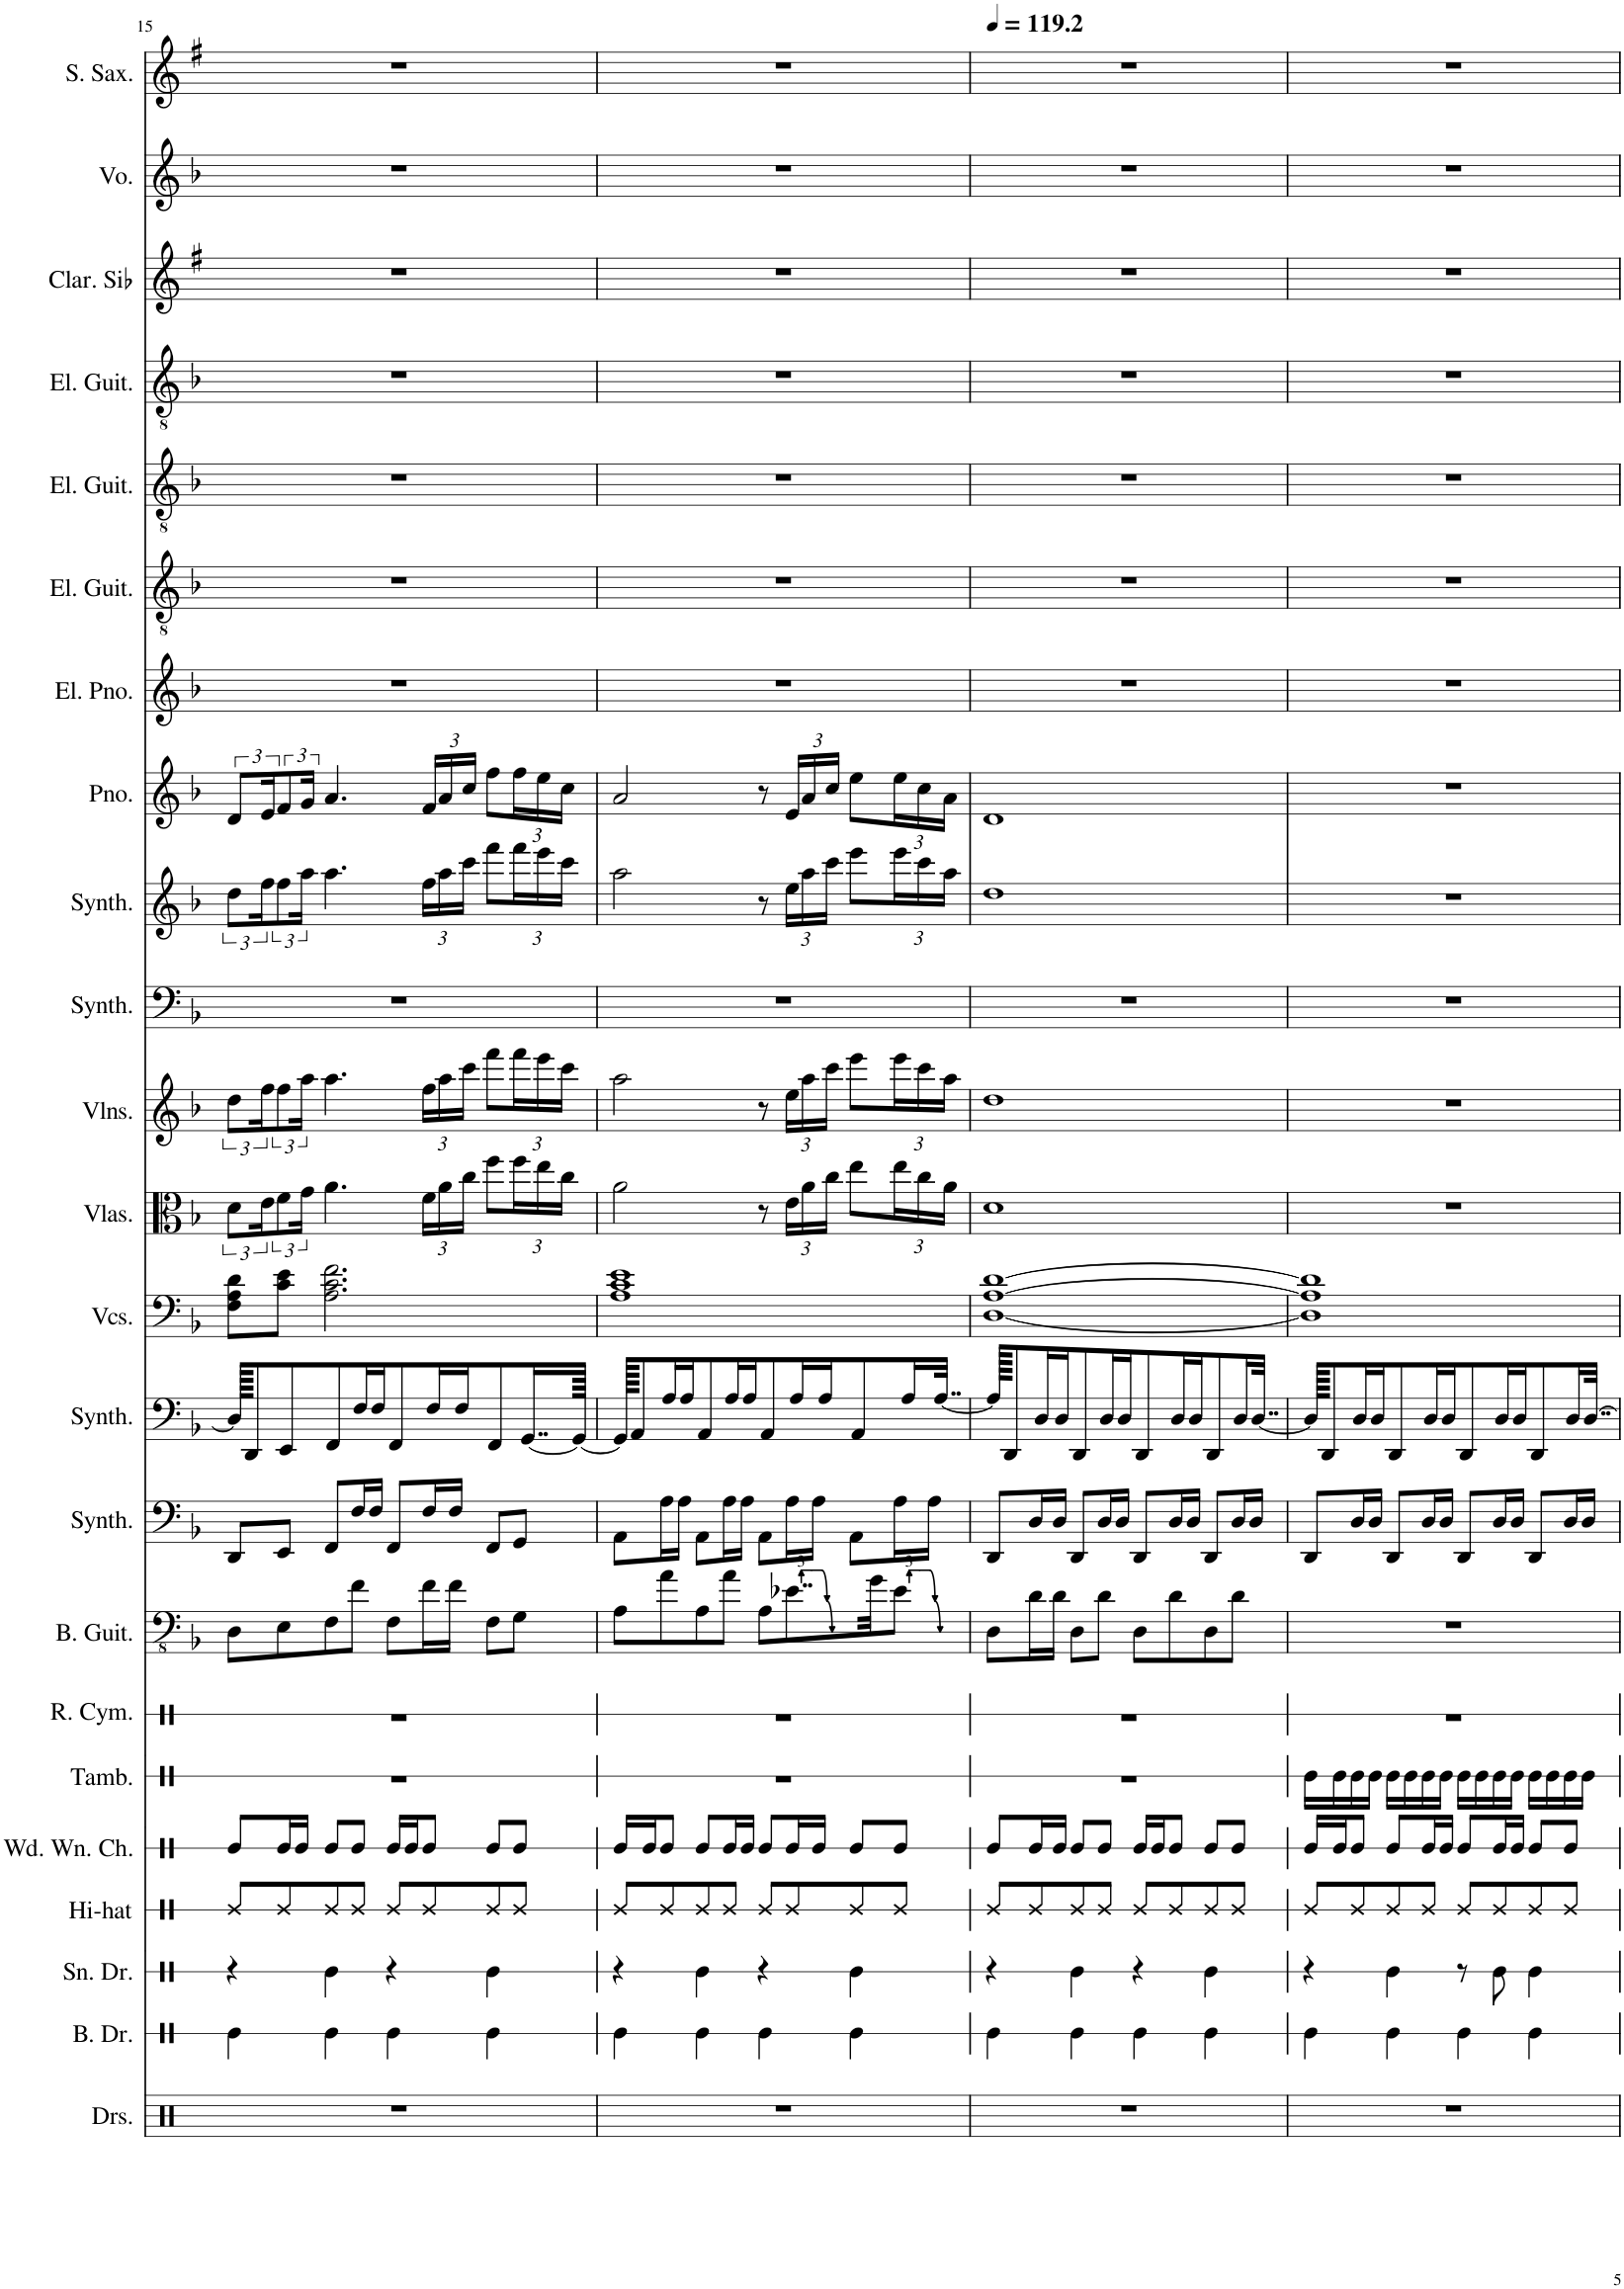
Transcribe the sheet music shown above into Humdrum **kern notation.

**kern	**kern	**kern	**kern	**kern	**kern	**kern	**kern	**kern	**kern	**kern	**kern	**kern	**kern	**kern	**kern	**kern	**kern	**kern	**kern	**kern	**kern	**kern
*part23	*part22	*part21	*part20	*part19	*part18	*part17	*part16	*part15	*part14	*part13	*part12	*part11	*part10	*part9	*part8	*part7	*part6	*part5	*part4	*part3	*part2	*part1
*staff23	*staff22	*staff21	*staff20	*staff19	*staff18	*staff17	*staff16	*staff15	*staff14	*staff13	*staff12	*staff11	*staff10	*staff9	*staff8	*staff7	*staff6	*staff5	*staff4	*staff3	*staff2	*staff1
*I"Drumset	*I"Bass Drum	*I"Snare Drum	*I"Hi-hat	*I"Wooden Wind Chimes	*I"Tambourine	*I"Ride Cymbal	*I"Bass Guitar	*I"Brass Synthesizer	*I"Brass Synthesizer	*I"Violoncellos	*I"Violas	*I"Violins	*I"Sweep Synthesizer	*I"Sci-fi Synthesizer	*I"Piano	*I"Electric Piano	*I"Electric Guitar	*I"Electric Guitar	*I"Electric Guitar	*I"Clarinette en Sib	*I"Voice	*I"Soprano Saxophone
*I'Drs.	*I'B. Dr.	*I'Sn. Dr.	*I'Hi-hat	*I'Wd. Wn. Ch.	*I'Tamb.	*I'R. Cym.	*I'B. Guit.	*I'Synth.	*I'Synth.	*I'Vcs.	*I'Vlas.	*I'Vlns.	*I'Synth.	*I'Synth.	*I'Pno.	*I'El. Pno.	*I'El. Guit.	*I'El. Guit.	*I'El. Guit.	*I'Clar. Sib	*I'Vo.	*I'S. Sax.
!!LO:PB:g=z
*clefX	*clefX	*clefX	*clefX	*clefX	*clefX	*clefX	*clefFv4	*clefF4	*clefF4	*clefF4	*clefC3	*clefG2	*clefF4	*clefG2	*clefG2	*clefG2	*clefGv2	*clefGv2	*clefGv2	*clefG2	*clefG2	*clefG2
*	*	*	*	*	*	*	*	*	*	*	*	*	*	*	*	*	*	*	*	*Trd1c2	*	*Trd1c2
*k[]	*k[]	*k[]	*k[]	*k[]	*k[]	*k[]	*k[b-]	*k[b-]	*k[b-]	*k[b-]	*k[b-]	*k[b-]	*k[b-]	*k[b-]	*k[b-]	*k[b-]	*k[b-]	*k[b-]	*k[b-]	*k[f#]	*k[b-]	*k[f#]
*M4/4	*M4/4	*M4/4	*M4/4	*M4/4	*M4/4	*M4/4	*M4/4	*M4/4	*M4/4	*M4/4	*M4/4	*M4/4	*M4/4	*M4/4	*M4/4	*M4/4	*M4/4	*M4/4	*M4/4	*M4/4	*M4/4	*M4/4
=15	=15	=15	=15	=15	=15	=15	=15	=15	=15	=15	=15	=15	=15	=15	=15	=15	=15	=15	=15	=15	=15	=15
1r	4Re\	4r	8Re/L	8Re/L	1r	1r	8DD\L	8DD/L	128D/KKKKL]	8F\ 8A\ 8d\L	12d\L	12dd\L	1r	12dd\L	12d/L	1r	1r	1r	1r	1r	1r	1r
.	.	.	.	.	.	.	.	.	8DD/	.	.	.	.	.	.	.	.	.	.	.	.	.
.	.	.	.	.	.	.	.	.	.	.	24e\K	24ff\K	.	24ff\K	24e/K	.	.	.	.	.	.	.
.	.	.	8Re/	16Re/L	.	.	8EE\	8EE/J	.	8c\ 8e\J	12f\	12ff\	.	12ff\	12f/	.	.	.	.	.	.	.
.	.	.	.	.	.	.	.	.	8EE/	.	.	.	.	.	.	.	.	.	.	.	.	.
.	.	.	.	16Re/JJ	.	.	.	.	.	.	.	.	.	.	.	.	.	.	.	.	.	.
.	.	.	.	.	.	.	.	.	.	.	24g\Jk	24aa\Jk	.	24aa\Jk	24g/Jk	.	.	.	.	.	.	.
.	4Re\	4Re\	8Re/	8Re/L	.	.	8FF\	8FF/L	.	2.A\ 2.c\ 2.f\	4.a\	4.aa\	.	4.aa\	4.a/	.	.	.	.	.	.	.
.	.	.	.	.	.	.	.	.	8FF/	.	.	.	.	.	.	.	.	.	.	.	.	.
.	.	.	8Re/J	8Re/J	.	.	8F\J	16F/L	.	.	.	.	.	.	.	.	.	.	.	.	.	.
.	.	.	.	.	.	.	.	.	16F/L	.	.	.	.	.	.	.	.	.	.	.	.	.
.	.	.	.	.	.	.	.	16F/JJ	.	.	.	.	.	.	.	.	.	.	.	.	.	.
.	.	.	.	.	.	.	.	.	16F/J	.	.	.	.	.	.	.	.	.	.	.	.	.
.	4Re\	4r	8Re/L	16Re/LL	.	.	8FF\L	8FF/L	.	.	.	.	.	.	.	.	.	.	.	.	.	.
.	.	.	.	.	.	.	.	.	8FF/	.	.	.	.	.	.	.	.	.	.	.	.	.
.	.	.	.	16Re/J	.	.	.	.	.	.	.	.	.	.	.	.	.	.	.	.	.	.
*	*	*	*	*	*	*	*	*	*	*	*Xbrackettup	*Xbrackettup	*	*Xbrackettup	*Xbrackettup	*	*	*	*	*	*	*
.	.	.	8Re/	8Re/J	.	.	16F\L	16F/L	.	.	24f\LL	24ff\LL	.	24ff\LL	24f/LL	.	.	.	.	.	.	.
.	.	.	.	.	.	.	.	.	16F/L	.	.	.	.	.	.	.	.	.	.	.	.	.
.	.	.	.	.	.	.	.	.	.	.	24a\	24aa\	.	24aa\	24a/	.	.	.	.	.	.	.
.	.	.	.	.	.	.	16F\JJ	16F/JJ	.	.	.	.	.	.	.	.	.	.	.	.	.	.
.	.	.	.	.	.	.	.	.	16F/J	.	.	.	.	.	.	.	.	.	.	.	.	.
.	.	.	.	.	.	.	.	.	.	.	24cc\JJ	24ccc\JJ	.	24ccc\JJ	24cc/JJ	.	.	.	.	.	.	.
.	4Re\	4Re\	8Re/	8Re/L	.	.	8FF\L	8FF/L	.	.	8ff\L	8fff\L	.	8fff\L	8ff\L	.	.	.	.	.	.	.
.	.	.	.	.	.	.	.	.	8FF/	.	.	.	.	.	.	.	.	.	.	.	.	.
.	.	.	8Re/J	8Re/J	.	.	8GG\J	8GG/J	.	.	24ff\L	24fff\L	.	24fff\L	24ff\L	.	.	.	.	.	.	.
.	.	.	.	.	.	.	.	.	[16..GG/L	.	.	.	.	.	.	.	.	.	.	.	.	.
.	.	.	.	.	.	.	.	.	.	.	24ee\	24eee\	.	24eee\	24ee\	.	.	.	.	.	.	.
.	.	.	.	.	.	.	.	.	.	.	24cc\JJ	24ccc\JJ	.	24ccc\JJ	24cc\JJ	.	.	.	.	.	.	.
.	.	.	.	.	.	.	.	.	128GG/JJkkk_	.	.	.	.	.	.	.	.	.	.	.	.	.
=16	=16	=16	=16	=16	=16	=16	=16	=16	=16	=16	=16	=16	=16	=16	=16	=16	=16	=16	=16	=16	=16	=16
1r	4Re\	4r	8Re/L	16Re/LL	1r	1r	8AA\L	8AA\L	128GG/KKKKL]	1A 1c 1e	2a\	2aa\	1r	2aa\	2a/	1r	1r	1r	1r	1r	1r	1r
.	.	.	.	.	.	.	.	.	8AA/	.	.	.	.	.	.	.	.	.	.	.	.	.
.	.	.	.	16Re/J	.	.	.	.	.	.	.	.	.	.	.	.	.	.	.	.	.	.
.	.	.	8Re/	8Re/J	.	.	8A\	16A\L	.	.	.	.	.	.	.	.	.	.	.	.	.	.
.	.	.	.	.	.	.	.	.	16A/L	.	.	.	.	.	.	.	.	.	.	.	.	.
.	.	.	.	.	.	.	.	16A\JJ	.	.	.	.	.	.	.	.	.	.	.	.	.	.
.	.	.	.	.	.	.	.	.	16A/J	.	.	.	.	.	.	.	.	.	.	.	.	.
.	4Re\	4Re\	8Re/	8Re/L	.	.	8AA\	8AA\L	.	.	.	.	.	.	.	.	.	.	.	.	.	.
.	.	.	.	.	.	.	.	.	8AA/	.	.	.	.	.	.	.	.	.	.	.	.	.
.	.	.	8Re/J	16Re/L	.	.	8A\J	16A\L	.	.	.	.	.	.	.	.	.	.	.	.	.	.
.	.	.	.	.	.	.	.	.	16A/L	.	.	.	.	.	.	.	.	.	.	.	.	.
.	.	.	.	16Re/JJ	.	.	.	16A\JJ	.	.	.	.	.	.	.	.	.	.	.	.	.	.
.	.	.	.	.	.	.	.	.	16A/J	.	.	.	.	.	.	.	.	.	.	.	.	.
.	4Re\	4r	8Re/L	8Re/L	.	.	8AA\L	8AA\L	.	.	8r	8r	.	8r	8r	.	.	.	.	.	.	.
.	.	.	.	.	.	.	.	.	8AA/	.	.	.	.	.	.	.	.	.	.	.	.	.
.	.	.	8Re/	16Re/L	.	.	8..E-X\	16A\L	.	.	24e\LL	24ee\LL	.	24ee\LL	24e/LL	.	.	.	.	.	.	.
.	.	.	.	.	.	.	.	.	16A/L	.	.	.	.	.	.	.	.	.	.	.	.	.
.	.	.	.	.	.	.	.	.	.	.	24a\	24aa\	.	24aa\	24a/	.	.	.	.	.	.	.
.	.	.	.	16Re/JJ	.	.	.	16A\JJ	.	.	.	.	.	.	.	.	.	.	.	.	.	.
.	.	.	.	.	.	.	.	.	16A/J	.	.	.	.	.	.	.	.	.	.	.	.	.
.	.	.	.	.	.	.	.	.	.	.	24cc\JJ	24ccc\JJ	.	24ccc\JJ	24cc/JJ	.	.	.	.	.	.	.
.	4Re\	4Re\	8Re/	8Re/L	.	.	.	8AA\L	.	.	8ee\L	8eee\L	.	8eee\L	8ee\L	.	.	.	.	.	.	.
.	.	.	.	.	.	.	.	.	8AA/	.	.	.	.	.	.	.	.	.	.	.	.	.
.	.	.	.	.	.	.	32G\KK	.	.	.	.	.	.	.	.	.	.	.	.	.	.	.
.	.	.	8Re/J	8Re/J	.	.	8E-\J	16A\L	.	.	24ee\L	24eee\L	.	24eee\L	24ee\L	.	.	.	.	.	.	.
.	.	.	.	.	.	.	.	.	16A/L	.	.	.	.	.	.	.	.	.	.	.	.	.
.	.	.	.	.	.	.	.	.	.	.	24cc\	24ccc\	.	24ccc\	24cc\	.	.	.	.	.	.	.
.	.	.	.	.	.	.	.	16A\JJ	.	.	.	.	.	.	.	.	.	.	.	.	.	.
.	.	.	.	.	.	.	.	.	[32..A/JJk	.	.	.	.	.	.	.	.	.	.	.	.	.
.	.	.	.	.	.	.	.	.	.	.	24a\JJ	24aa\JJ	.	24aa\JJ	24a\JJ	.	.	.	.	.	.	.
=17	=17	=17	=17	=17	=17	=17	=17	=17	=17	=17	=17	=17	=17	=17	=17	=17	=17	=17	=17	=17	=17	=17
*	*	*	*	*	*	*	*	*	*	*	*	*	*	*	*	*	*	*	*	*	*	*MM119
1r	4Re\	4r	8Re/L	8Re/L	1r	1r	8DD\L	8DD/L	128A/KKKKL]	[1D [1A [1d	1d	1dd	1r	1dd	1d	1r	1r	1r	1r	1r	1r	1r
.	.	.	.	.	.	.	.	.	8DD/	.	.	.	.	.	.	.	.	.	.	.	.	.
.	.	.	8Re/	16Re/L	.	.	16D\L	16D/L	.	.	.	.	.	.	.	.	.	.	.	.	.	.
.	.	.	.	.	.	.	.	.	16D/L	.	.	.	.	.	.	.	.	.	.	.	.	.
.	.	.	.	16Re/JJ	.	.	16D\JJ	16D/JJ	.	.	.	.	.	.	.	.	.	.	.	.	.	.
.	.	.	.	.	.	.	.	.	16D/J	.	.	.	.	.	.	.	.	.	.	.	.	.
.	4Re\	4Re\	8Re/	8Re/L	.	.	8DD\L	8DD/L	.	.	.	.	.	.	.	.	.	.	.	.	.	.
.	.	.	.	.	.	.	.	.	8DD/	.	.	.	.	.	.	.	.	.	.	.	.	.
.	.	.	8Re/J	8Re/J	.	.	8D\J	16D/L	.	.	.	.	.	.	.	.	.	.	.	.	.	.
.	.	.	.	.	.	.	.	.	16D/L	.	.	.	.	.	.	.	.	.	.	.	.	.
.	.	.	.	.	.	.	.	16D/JJ	.	.	.	.	.	.	.	.	.	.	.	.	.	.
.	.	.	.	.	.	.	.	.	16D/J	.	.	.	.	.	.	.	.	.	.	.	.	.
.	4Re\	4r	8Re/L	16Re/LL	.	.	8DD\L	8DD/L	.	.	.	.	.	.	.	.	.	.	.	.	.	.
.	.	.	.	.	.	.	.	.	8DD/	.	.	.	.	.	.	.	.	.	.	.	.	.
.	.	.	.	16Re/J	.	.	.	.	.	.	.	.	.	.	.	.	.	.	.	.	.	.
.	.	.	8Re/	8Re/J	.	.	8D\	16D/L	.	.	.	.	.	.	.	.	.	.	.	.	.	.
.	.	.	.	.	.	.	.	.	16D/L	.	.	.	.	.	.	.	.	.	.	.	.	.
.	.	.	.	.	.	.	.	16D/JJ	.	.	.	.	.	.	.	.	.	.	.	.	.	.
.	.	.	.	.	.	.	.	.	16D/J	.	.	.	.	.	.	.	.	.	.	.	.	.
.	4Re\	4Re\	8Re/	8Re/L	.	.	8DD\	8DD/L	.	.	.	.	.	.	.	.	.	.	.	.	.	.
.	.	.	.	.	.	.	.	.	8DD/	.	.	.	.	.	.	.	.	.	.	.	.	.
.	.	.	8Re/J	8Re/J	.	.	8D\J	16D/L	.	.	.	.	.	.	.	.	.	.	.	.	.	.
.	.	.	.	.	.	.	.	.	16D/L	.	.	.	.	.	.	.	.	.	.	.	.	.
.	.	.	.	.	.	.	.	16D/JJ	.	.	.	.	.	.	.	.	.	.	.	.	.	.
.	.	.	.	.	.	.	.	.	[32..D/JJk	.	.	.	.	.	.	.	.	.	.	.	.	.
=18	=18	=18	=18	=18	=18	=18	=18	=18	=18	=18	=18	=18	=18	=18	=18	=18	=18	=18	=18	=18	=18	=18
1r	4Re\	4r	8Re/L	16Re/LL	16Re\LL	1r	1r	8DD/L	128D/KKKKL]	1D] 1A] 1d]	1r	1r	1r	1r	1r	1r	1r	1r	1r	1r	1r	1r
.	.	.	.	.	.	.	.	.	8DD/	.	.	.	.	.	.	.	.	.	.	.	.	.
.	.	.	.	16Re/J	16Re\	.	.	.	.	.	.	.	.	.	.	.	.	.	.	.	.	.
.	.	.	8Re/	8Re/J	16Re\	.	.	16D/L	.	.	.	.	.	.	.	.	.	.	.	.	.	.
.	.	.	.	.	.	.	.	.	16D/L	.	.	.	.	.	.	.	.	.	.	.	.	.
.	.	.	.	.	16Re\JJ	.	.	16D/JJ	.	.	.	.	.	.	.	.	.	.	.	.	.	.
.	.	.	.	.	.	.	.	.	16D/J	.	.	.	.	.	.	.	.	.	.	.	.	.
.	4Re\	4Re\	8Re/	8Re/L	16Re\LL	.	.	8DD/L	.	.	.	.	.	.	.	.	.	.	.	.	.	.
.	.	.	.	.	.	.	.	.	8DD/	.	.	.	.	.	.	.	.	.	.	.	.	.
.	.	.	.	.	16Re\	.	.	.	.	.	.	.	.	.	.	.	.	.	.	.	.	.
.	.	.	8Re/J	16Re/L	16Re\	.	.	16D/L	.	.	.	.	.	.	.	.	.	.	.	.	.	.
.	.	.	.	.	.	.	.	.	16D/L	.	.	.	.	.	.	.	.	.	.	.	.	.
.	.	.	.	16Re/JJ	16Re\JJ	.	.	16D/JJ	.	.	.	.	.	.	.	.	.	.	.	.	.	.
.	.	.	.	.	.	.	.	.	16D/J	.	.	.	.	.	.	.	.	.	.	.	.	.
.	4Re\	8r	8Re/L	8Re/L	16Re\LL	.	.	8DD/L	.	.	.	.	.	.	.	.	.	.	.	.	.	.
.	.	.	.	.	.	.	.	.	8DD/	.	.	.	.	.	.	.	.	.	.	.	.	.
.	.	.	.	.	16Re\	.	.	.	.	.	.	.	.	.	.	.	.	.	.	.	.	.
.	.	8Re\	8Re/	16Re/L	16Re\	.	.	16D/L	.	.	.	.	.	.	.	.	.	.	.	.	.	.
.	.	.	.	.	.	.	.	.	16D/L	.	.	.	.	.	.	.	.	.	.	.	.	.
.	.	.	.	16Re/JJ	16Re\JJ	.	.	16D/JJ	.	.	.	.	.	.	.	.	.	.	.	.	.	.
.	.	.	.	.	.	.	.	.	16D/J	.	.	.	.	.	.	.	.	.	.	.	.	.
.	4Re\	4Re\	8Re/	8Re/L	16Re\LL	.	.	8DD/L	.	.	.	.	.	.	.	.	.	.	.	.	.	.
.	.	.	.	.	.	.	.	.	8DD/	.	.	.	.	.	.	.	.	.	.	.	.	.
.	.	.	.	.	16Re\	.	.	.	.	.	.	.	.	.	.	.	.	.	.	.	.	.
.	.	.	8Re/J	8Re/J	16Re\	.	.	16D/L	.	.	.	.	.	.	.	.	.	.	.	.	.	.
.	.	.	.	.	.	.	.	.	16D/L	.	.	.	.	.	.	.	.	.	.	.	.	.
.	.	.	.	.	16Re\JJ	.	.	16D/JJ	.	.	.	.	.	.	.	.	.	.	.	.	.	.
.	.	.	.	.	.	.	.	.	[32..D/JJk	.	.	.	.	.	.	.	.	.	.	.	.	.
=	=	=	=	=	=	=	=	=	=	=	=	=	=	=	=	=	=	=	=	=	=	=
*-	*-	*-	*-	*-	*-	*-	*-	*-	*-	*-	*-	*-	*-	*-	*-	*-	*-	*-	*-	*-	*-	*-
